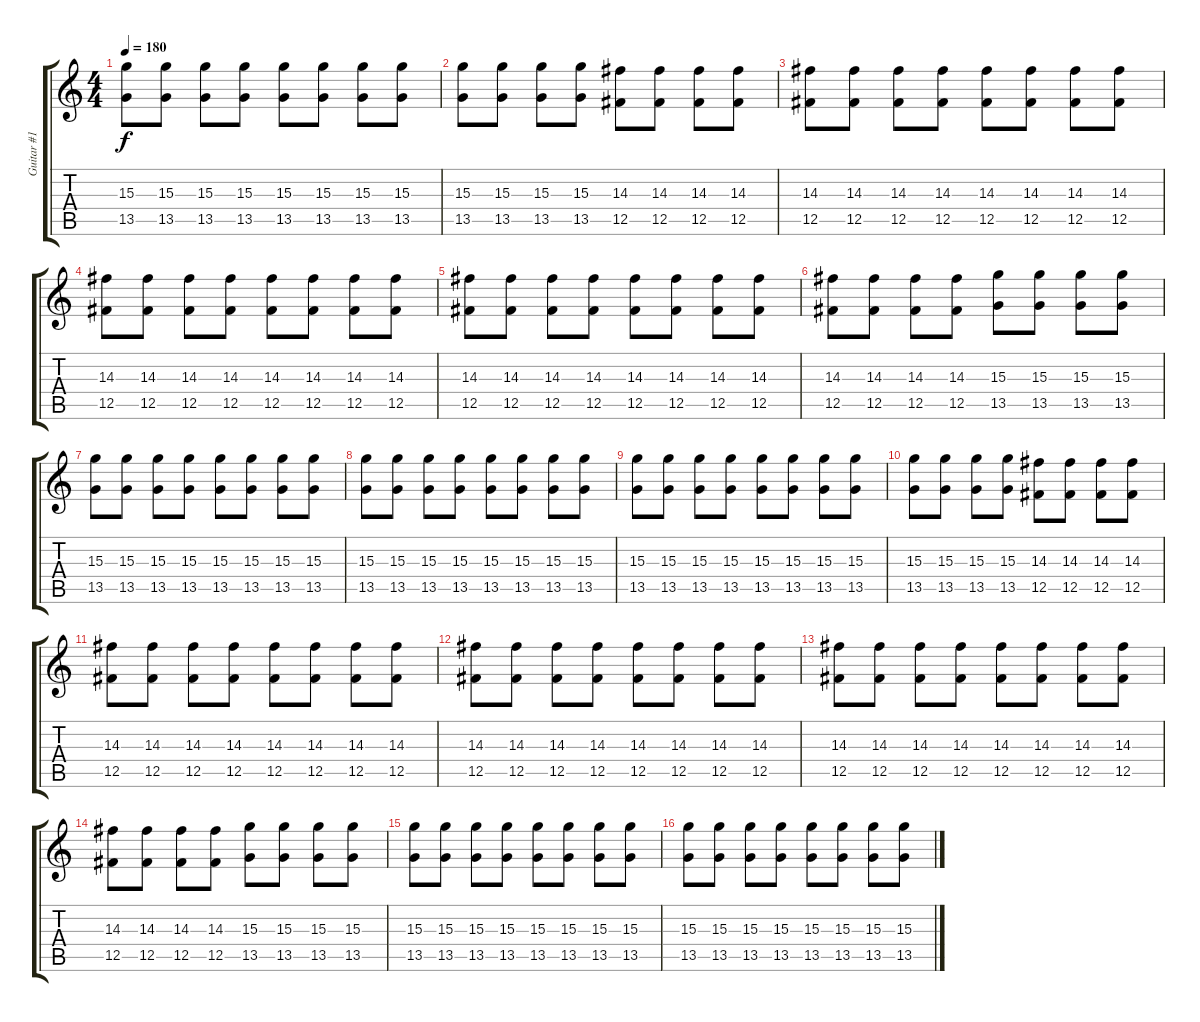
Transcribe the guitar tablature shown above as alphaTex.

\track ("Guitar #1" "Guitar #1") {instrument distortionguitar}
\staff {score tabs}
\tuning (D4 Ab3 E3 B2 Gb2 B1) {hide}
\ts (4 4)
\tempo 180
\clef g2
\ks c
(15.3 13.5).8{dy f} (15.3 13.5).8 (15.3 13.5).8 (15.3 13.5).8 (15.3 13.5).8 (15.3 13.5).8 (15.3 13.5).8 (15.3 13.5).8 |
(15.3 13.5).8 (15.3 13.5).8 (15.3 13.5).8 (15.3 13.5).8 (14.3 12.5).8 (14.3 12.5).8 (14.3 12.5).8 (14.3 12.5).8 |
(14.3 12.5).8 (14.3 12.5).8 (14.3 12.5).8 (14.3 12.5).8 (14.3 12.5).8 (14.3 12.5).8 (14.3 12.5).8 (14.3 12.5).8 |
(14.3 12.5).8 (14.3 12.5).8 (14.3 12.5).8 (14.3 12.5).8 (14.3 12.5).8 (14.3 12.5).8 (14.3 12.5).8 (14.3 12.5).8 |
(14.3 12.5).8 (14.3 12.5).8 (14.3 12.5).8 (14.3 12.5).8 (14.3 12.5).8 (14.3 12.5).8 (14.3 12.5).8 (14.3 12.5).8 |
(14.3 12.5).8 (14.3 12.5).8 (14.3 12.5).8 (14.3 12.5).8 (15.3 13.5).8 (15.3 13.5).8 (15.3 13.5).8 (15.3 13.5).8 |
(15.3 13.5).8 (15.3 13.5).8 (15.3 13.5).8 (15.3 13.5).8 (15.3 13.5).8 (15.3 13.5).8 (15.3 13.5).8 (15.3 13.5).8 |
(15.3 13.5).8 (15.3 13.5).8 (15.3 13.5).8 (15.3 13.5).8 (15.3 13.5).8 (15.3 13.5).8 (15.3 13.5).8 (15.3 13.5).8 |
(15.3 13.5).8 (15.3 13.5).8 (15.3 13.5).8 (15.3 13.5).8 (15.3 13.5).8 (15.3 13.5).8 (15.3 13.5).8 (15.3 13.5).8 |
(15.3 13.5).8 (15.3 13.5).8 (15.3 13.5).8 (15.3 13.5).8 (14.3 12.5).8 (14.3 12.5).8 (14.3 12.5).8 (14.3 12.5).8 |
(14.3 12.5).8 (14.3 12.5).8 (14.3 12.5).8 (14.3 12.5).8 (14.3 12.5).8 (14.3 12.5).8 (14.3 12.5).8 (14.3 12.5).8 |
(14.3 12.5).8 (14.3 12.5).8 (14.3 12.5).8 (14.3 12.5).8 (14.3 12.5).8 (14.3 12.5).8 (14.3 12.5).8 (14.3 12.5).8 |
(14.3 12.5).8 (14.3 12.5).8 (14.3 12.5).8 (14.3 12.5).8 (14.3 12.5).8 (14.3 12.5).8 (14.3 12.5).8 (14.3 12.5).8 |
(14.3 12.5).8 (14.3 12.5).8 (14.3 12.5).8 (14.3 12.5).8 (15.3 13.5).8 (15.3 13.5).8 (15.3 13.5).8 (15.3 13.5).8 |
(15.3 13.5).8 (15.3 13.5).8 (15.3 13.5).8 (15.3 13.5).8 (15.3 13.5).8 (15.3 13.5).8 (15.3 13.5).8 (15.3 13.5).8 |
(15.3 13.5).8 (15.3 13.5).8 (15.3 13.5).8 (15.3 13.5).8 (15.3 13.5).8 (15.3 13.5).8 (15.3 13.5).8 (15.3 13.5).8
